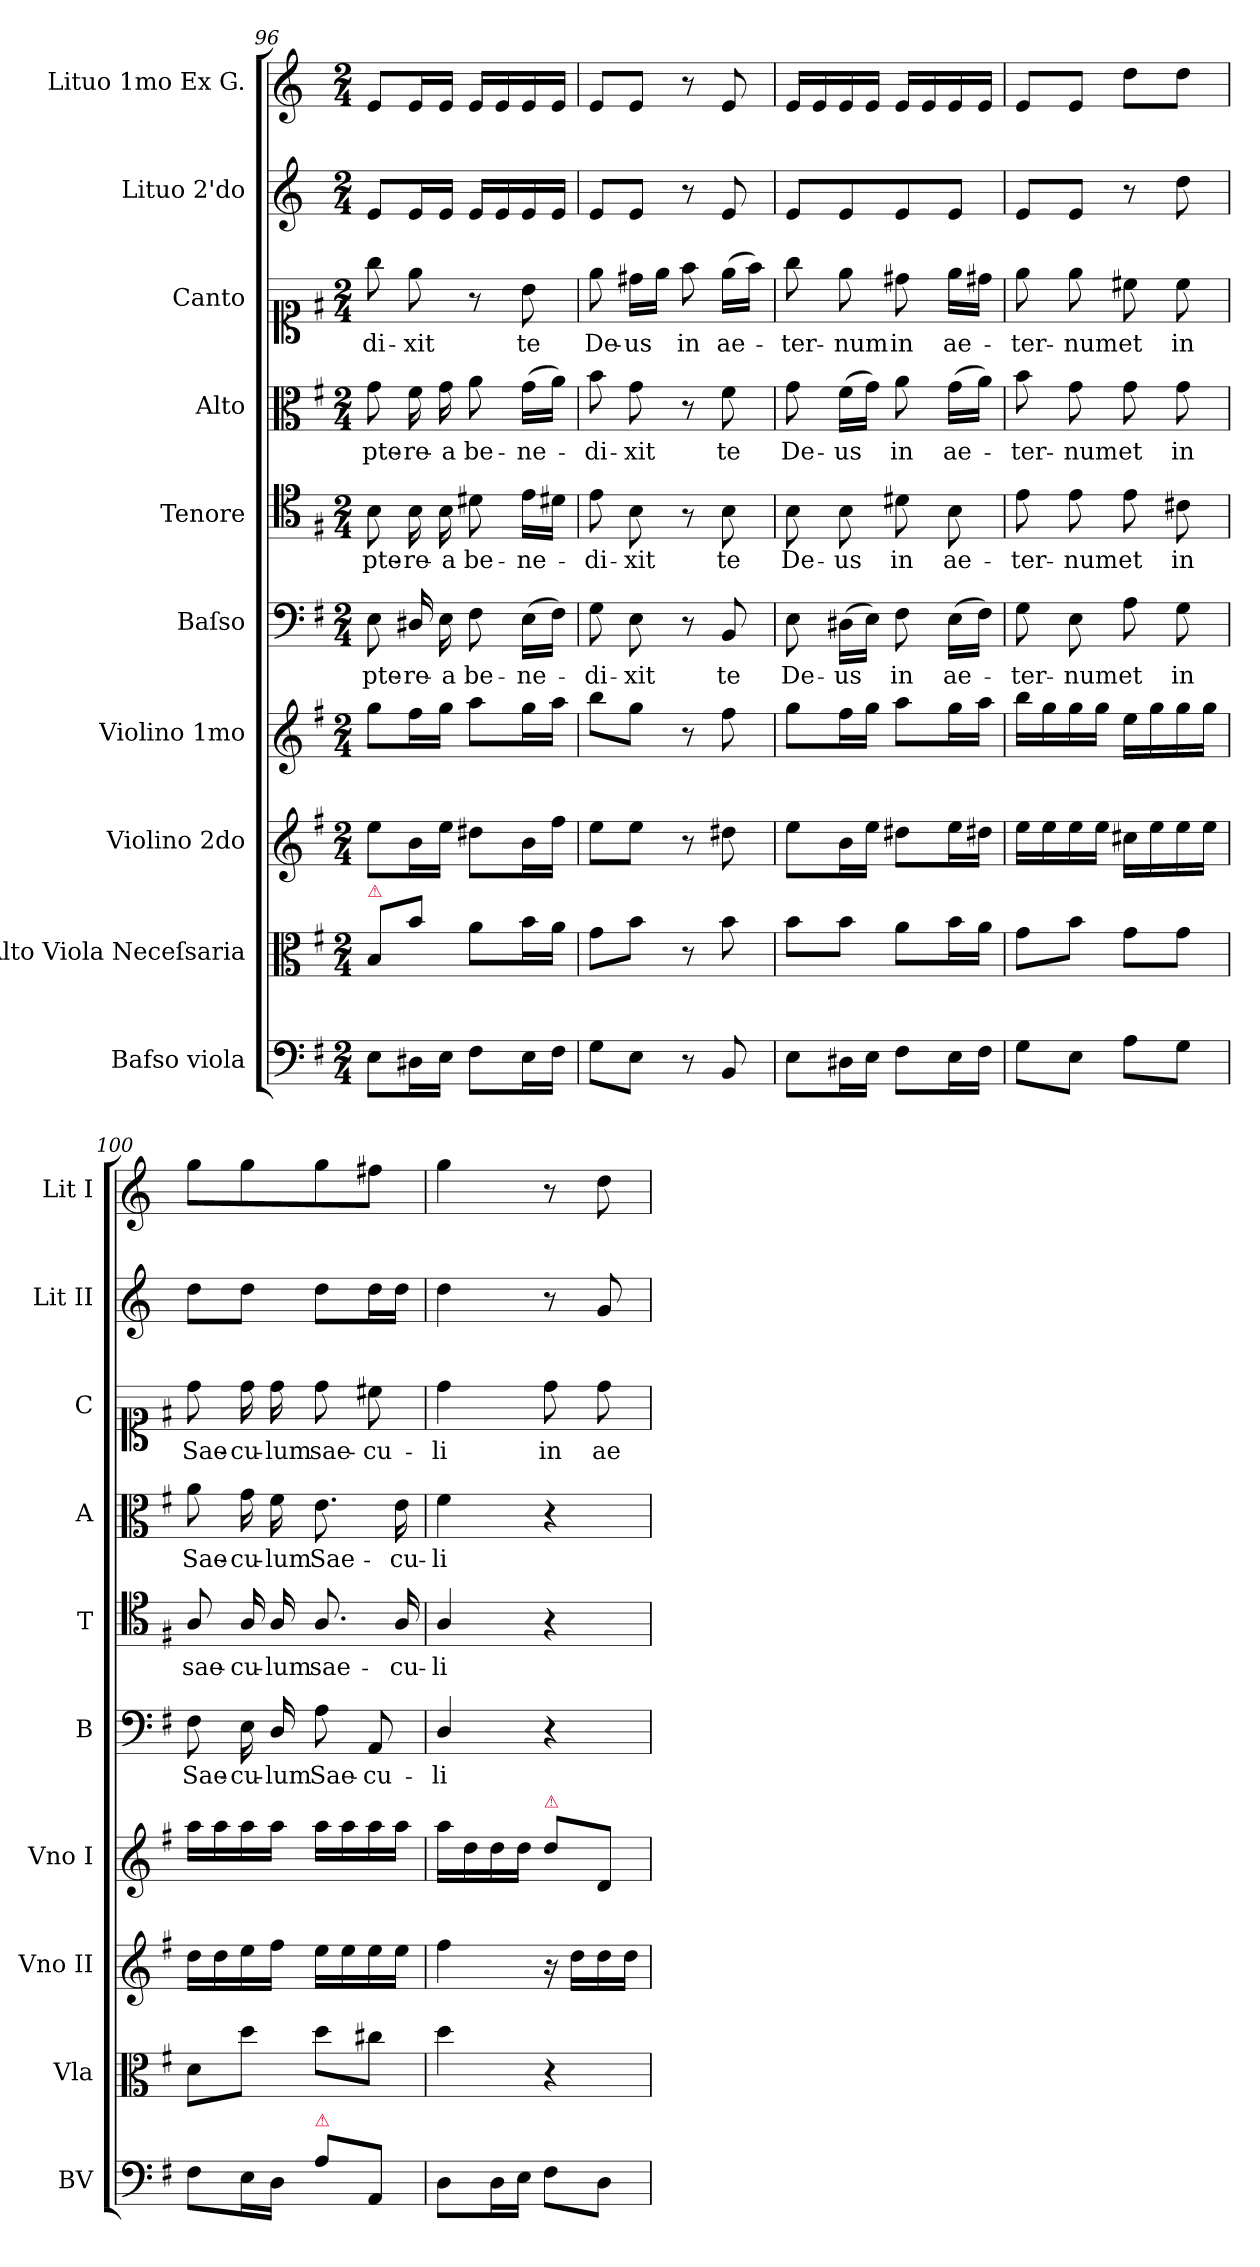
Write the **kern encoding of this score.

**kern	**kern	**kern	**kern	**kern	**text	**kern	**text	**kern	**text	**kern	**text	**kern	**kern
*part10	*part9	*part8	*part7	*part6	*part6	*part5	*part5	*part4	*part4	*part3	*part3	*part2	*part1
*staff10	*staff9	*staff8	*staff7	*staff6	*staff6	*staff5	*staff5	*staff4	*staff4	*staff3	*staff3	*staff2	*staff1
*I"Bafso viola	*I"Alto Viola Neceſsaria	*I"Violino 2do	*I"Violino 1mo	*I"Baſso	*	*I"Tenore	*	*I"Alto	*	*I"Canto	*	*I"Lituo 2'do	*I"Lituo 1mo Ex G.
*I'BV	*I'Vla	*I'Vno II	*I'Vno I	*I'B	*	*I'T	*	*I'A	*	*I'C	*	*I'Lit II	*I'Lit I
*clefF4	*clefC3	*clefG2	*clefG2	*clefF4	*	*clefC4	*	*clefC3	*	*clefC1	*	*clefG2	*clefG2
*	*	*	*	*	*	*	*	*	*	*	*	*ITrd-4c-7	*ITrd-4c-7
*k[f#]	*k[f#]	*k[f#]	*k[f#]	*k[f#]	*	*k[f#]	*	*k[f#]	*	*k[f#]	*	*k[f#]	*k[f#]
*M2/4	*M2/4	*M2/4	*M2/4	*M2/4	*	*M2/4	*	*M2/4	*	*M2/4	*	*M2/4	*M2/4
=96	=96	=96	=96	=96	=96	=96	=96	=96	=96	=96	=96	=96	=96
!	!LO:TX:a:color=crimson:t=⚠	!	!	!	!	!	!	!	!	!	!	!	!
8E\L	8B/L	8ee\L	8gg\L	8E\	-pte-	8B\	-pte-	8g\	-pte-	8gg\	-di-	8b/L	8b/L
16D#X\L	8b\J	16b\L	16ff#\L	16D#X/	-re-	16B\	-re-	16f#\	-re-	8ee\	-xit	16b/L	16b/L
16E\JJ	.	16ee\JJ	16gg\JJ	16E\	-a	16B\	-a	16g\	-a	.	.	16b/JJ	16b/JJ
8F#\L	8a\L	8dd#X\L	8aa\L	8F#\	be-	8d#X\	be-	8a\	be-	8r	.	16b/LL	16b/LL
.	.	.	.	.	.	.	.	.	.	.	.	16b/	16b/
16E\L	16b\L	16b\L	16gg\L	(>16E\LL	-ne-	16e\LL	-ne-	(>16g\LL	-ne-	8b\	te	16b/	16b/
16F#\JJ	16a\JJ	16ff#\JJ	16aa\JJ	16F#\JJ)	.	16d#X\JJ	.	16a\JJ)	.	.	.	16b/JJ	16b/JJ
=97	=97	=97	=97	=97	=97	=97	=97	=97	=97	=97	=97	=97	=97
8G\L	8g\L	8ee\L	8bb\L	8G\	-di-	8e\	-di-	8b\	-di-	8ee\	De-	8b/L	8b/L
8E\J	8b\J	8ee\J	8gg\J	8E\	-xit	8B\	-xit	8g\	-xit	16dd#X\LL	-us	8b/J	8b/J
.	.	.	.	.	.	.	.	.	.	16ee\JJ	.	.	.
8r	8r	8r	8r	8r	.	8r	.	8r	.	8ff#\	in	8r	8r
8BB/	8b\	8dd#X\	8ff#\	8BB/	te	8B\	te	8f#\	te	(>16ee\LL	ae-	8b/	8b/
.	.	.	.	.	.	.	.	.	.	16ff#\JJ)	.	.	.
=98	=98	=98	=98	=98	=98	=98	=98	=98	=98	=98	=98	=98	=98
8E\L	8b\L	8ee\L	8gg\L	8E\	De-	8B\	De-	8g\	De-	8gg\	-ter-	8b/L	16b/LL
.	.	.	.	.	.	.	.	.	.	.	.	.	16b/
16D#X\L	8b\J	16b\L	16ff#\L	(>16D#X\LL	-us	8B\	-us	(>16f#\LL	-us	8ee\	-num	8b/	16b/
16E\JJ	.	16ee\JJ	16gg\JJ	16E\JJ)	.	.	.	16g\JJ)	.	.	.	.	16b/JJ
8F#\L	8a\L	8dd#X\L	8aa\L	8F#\	in	8d#X\	in	8a\	in	8dd#X\	in	8b/	16b/LL
.	.	.	.	.	.	.	.	.	.	.	.	.	16b/
16E\L	16b\L	16ee\L	16gg\L	(>16E\LL	ae-	8B\	ae-	(>16g\LL	ae-	16ee\LL	ae-	8b/J	16b/
16F#\JJ	16a\JJ	16dd#X\JJ	16aa\JJ	16F#\JJ)	.	.	.	16a\JJ)	.	16dd#X\JJ	.	.	16b/JJ
=99	=99	=99	=99	=99	=99	=99	=99	=99	=99	=99	=99	=99	=99
8G\L	8g\L	16ee\LL	16bb\LL	8G\	-ter-	8e\	-ter-	8b\	-ter-	8ee\	-ter-	8b/L	8b/L
.	.	16ee\	16gg\	.	.	.	.	.	.	.	.	.	.
8E\J	8b\J	16ee\	16gg\	8E\	-num	8e\	-num	8g\	-num	8ee\	-num	8b/J	8b/J
.	.	16ee\JJ	16gg\JJ	.	.	.	.	.	.	.	.	.	.
8A\L	8g\L	16cc#X\LL	16ee\LL	8A\	et	8e\	et	8g\	et	8cc#X\	et	8r	8aa\L
.	.	16ee\	16gg\	.	.	.	.	.	.	.	.	.	.
8G\J	8g\J	16ee\	16gg\	8G\	in	8c#X\	in	8g\	in	8cc#\	in	8aa\	8aa\J
.	.	16ee\JJ	16gg\JJ	.	.	.	.	.	.	.	.	.	.
=100	=100	=100	=100	=100	=100	=100	=100	=100	=100	=100	=100	=100	=100
8F#\L	8d\L	16dd\LL	16aa\LL	8F#\	Sae-	8A/	sae-	8a\	Sae-	8dd\	Sae-	8aa\L	8ddd\L
.	.	16dd\	16aa\	.	.	.	.	.	.	.	.	.	.
16E\L	8dd\J	16ee\	16aa\	16E\	-cu-	16A/	-cu-	16g\	-cu-	16dd\	-cu-	8aa\J	8ddd\
16D\JJ	.	16ff#\JJ	16aa\JJ	16D/	-lum	16A/	-lum	16f#\	-lum	16dd\	-lum	.	.
!LO:TX:a:color=crimson:t=⚠	!	!	!	!	!	!	!	!	!	!	!	!	!
8A\L	8dd\L	16ee\LL	16aa\LL	8A\	Sae-	8.A/	sae-	8.e\	Sae-	8dd\	sae-	8aa\L	8ddd\
.	.	16ee\	16aa\	.	.	.	.	.	.	.	.	.	.
8AA/J	8cc#X\J	16ee\	16aa\	8AA/	-cu-	.	.	.	.	8cc#X\	-cu-	16aa\L	8ccc#X\J
.	.	16ee\JJ	16aa\JJ	.	.	16A/	-cu-	16e\	-cu-	.	.	16aa\JJ	.
=101	=101	=101	=101	=101	=101	=101	=101	=101	=101	=101	=101	=101	=101
8D\L	4dd\	4ff#\	16aa\LL	4D/	-li	4A/	-li	4f#\	-li	4dd\	-li	4aa\	4ddd\
.	.	.	16dd\	.	.	.	.	.	.	.	.	.	.
16D\L	.	.	16dd\	.	.	.	.	.	.	.	.	.	.
16E\JJ	.	.	16dd\JJ	.	.	.	.	.	.	.	.	.	.
!	!	!	!LO:TX:a:color=crimson:t=⚠	!	!	!	!	!	!	!	!	!	!
8F#\L	4r	16r	8dd\L	4r	.	4r	.	4r	.	8dd\	in	8r	8r
.	.	16dd\LL	.	.	.	.	.	.	.	.	.	.	.
8D\J	.	16dd\	8d/J	.	.	.	.	.	.	8dd\	ae-	8dd/	8aa\
.	.	16dd\JJ	.	.	.	.	.	.	.	.	.	.	.
=	=	=	=	=	=	=	=	=	=	=	=	=	=
*-	*-	*-	*-	*-	*-	*-	*-	*-	*-	*-	*-	*-	*-
